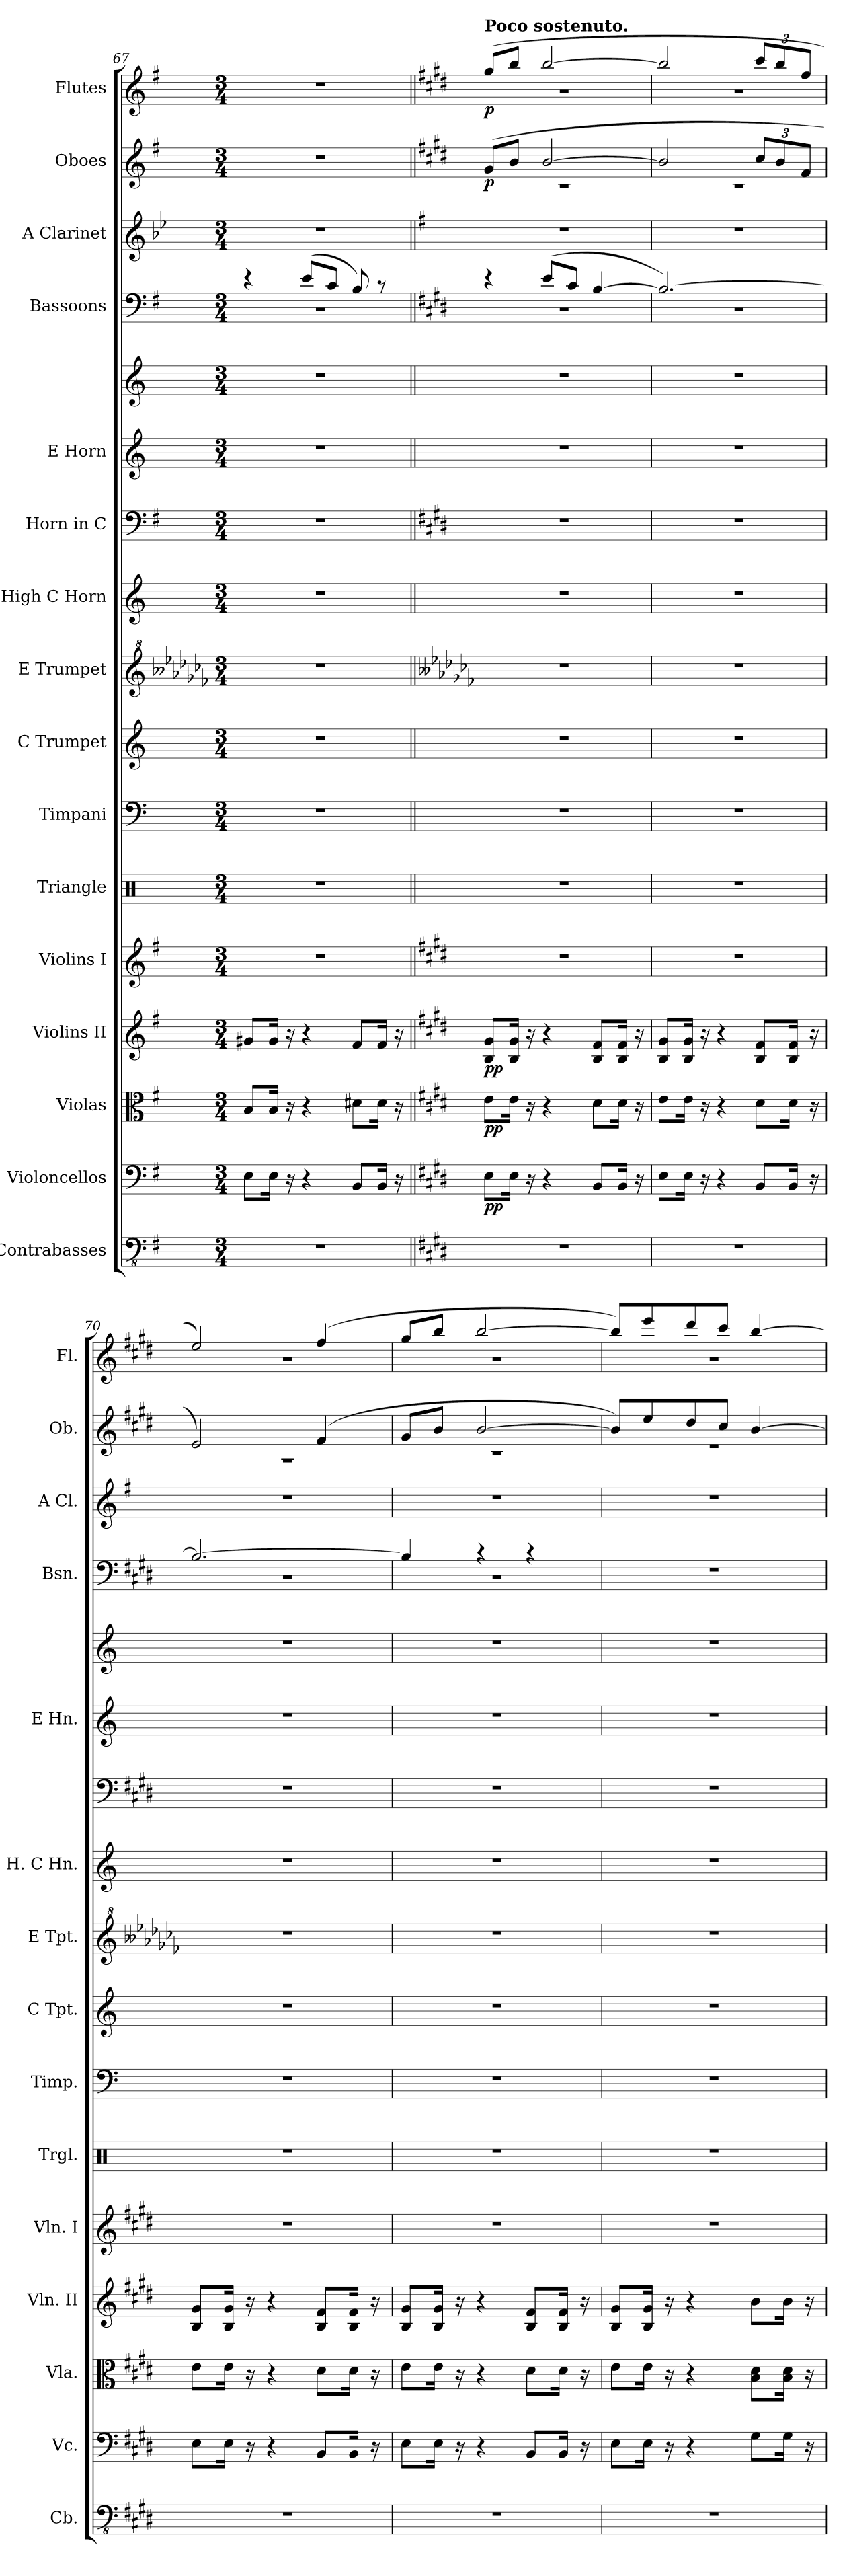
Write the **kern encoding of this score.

**kern	**kern	**dynam	**kern	**dynam	**kern	**dynam	**kern	**kern	**kern	**kern	**kern	**kern	**kern	**kern	**kern	**kern	**kern	**kern	**dynam	**kern	**dynam
*part16	*part15	*part15	*part14	*part14	*part13	*part13	*part12	*part11	*part10	*part9	*part8	*part7	*part6	*part5	*part5	*part4	*part3	*part2	*part2	*part1	*part1
*staff17	*staff16	*staff16	*staff15	*staff15	*staff14	*staff14	*staff13	*staff12	*staff11	*staff10	*staff9	*staff8	*staff7	*staff6	*staff5	*staff4	*staff3	*staff2	*staff2	*staff1	*staff1
*I"Contrabasses	*I"Violoncellos	*	*I"Violas	*	*I"Violins II	*	*I"Violins I	*I"Triangle	*I"Timpani	*I"C Trumpet	*I"E Trumpet	*I"High C Horn	*I"Horn in C	*I"E Horn	*	*I"Bassoons	*I"A Clarinet	*I"Oboes	*	*I"Flutes	*
*I'Cb.	*I'Vc.	*	*I'Vla.	*	*I'Vln. II	*	*I'Vln. I	*I'Trgl.	*I'Timp.	*I'C Tpt.	*I'E Tpt.	*I'H. C Hn.	*	*I'E Hn.	*	*I'Bsn.	*I'A Cl.	*I'Ob.	*	*I'Fl.	*
*clefFv4	*clefF4	*	*clefC3	*	*clefG2	*	*clefG2	*clefX	*clefF4	*clefG2	*clefG^2	*clefG2	*clefF4	*clefG2	*clefG2	*clefF4	*clefG2	*clefG2	*	*clefG2	*
*ITrd7c12	*	*	*	*	*	*	*	*	*	*	*ITrd-3c-4	*ITrd7c12	*ITrd7c12	*ITrd5c8	*ITrd5c8	*	*ITrd2c3	*	*	*	*
*k[f#]	*k[f#]	*	*k[f#]	*	*k[f#]	*	*k[f#]	*k[]	*k[]	*k[]	*k[b--e-a-d-g-c-f-]	*k[]	*k[f#]	*k[f#c#g#d#]	*k[f#c#g#d#]	*k[f#]	*k[f#]	*k[f#]	*	*k[f#]	*
*M3/4	*M3/4	*	*M3/4	*	*M3/4	*	*M3/4	*M3/4	*M3/4	*M3/4	*M3/4	*M3/4	*M3/4	*M3/4	*M3/4	*M3/4	*M3/4	*M3/4	*	*M3/4	*
=67	=67	=67	=67	=67	=67	=67	=67	=67	=67	=67	=67	=67	=67	=67	=67	=67	=67	=67	=67	=67	=67
*	*	*	*	*	*	*	*	*	*	*	*	*	*	*	*	*^	*	*	*	*	*
2.r	8E\L	.	8B/L	.	8g#X/L	.	2.r	2.r	2.r	2.r	2.r	2.r	2.r	2.r	2.r	4r	2.r	2.r	2.r	.	2.r	.
.	16E\Jk	.	16B/Jk	.	16g#/Jk	.	.	.	.	.	.	.	.	.	.	.	.	.	.	.	.	.
.	16r	.	16r	.	16r	.	.	.	.	.	.	.	.	.	.	.	.	.	.	.	.	.
.	4r	.	4r	.	4r	.	.	.	.	.	.	.	.	.	.	(>8e/L	.	.	.	.	.	.
.	.	.	.	.	.	.	.	.	.	.	.	.	.	.	.	8c/J	.	.	.	.	.	.
.	8BB/L	.	8d#X\L	.	8f#/L	.	.	.	.	.	.	.	.	.	.	8B/)	.	.	.	.	.	.
.	16BB/Jk	.	16d#\Jk	.	16f#/Jk	.	.	.	.	.	.	.	.	.	.	8r	.	.	.	.	.	.
.	16r	.	16r	.	16r	.	.	.	.	.	.	.	.	.	.	.	.	.	.	.	.	.
=68||	=68||	=68||	=68||	=68||	=68||	=68||	=68||	=68||	=68||	=68||	=68||	=68||	=68||	=68||	=68||	=68||	=68||	=68||	=68||	=68||	=68||	=68||
*k[f#c#g#d#]	*k[f#c#g#d#]	*	*k[f#c#g#d#]	*	*k[f#c#g#d#]	*	*k[f#c#g#d#]	*	*k[]	*k[]	*k[b--e-a-d-g-c-f-]	*k[]	*k[f#c#g#d#]	*k[f#c#g#d#]	*k[f#c#g#d#]	*k[f#c#g#d#]	*	*k[f#c#g#d#]	*k[f#c#g#d#]	*	*k[f#c#g#d#]	*
*	*	*	*	*	*	*	*	*	*	*	*	*	*	*	*	*	*	*	*^	*	*^	*
!	!	!	!	!	!	!	!	!	!	!	!	!	!	!	!	!	!	!	!	!	!	!LO:TX:a:B:t=Poco sostenuto.	!	!
!	!	!LO:DY:b	!	!LO:DY:b	!	!LO:DY:b	!	!	!	!	!	!	!	!	!	!	!	!	!	!	!LO:DY:b	!	!	!LO:DY:b
2.r	8E\L	pp	8e\L	pp	8B/ 8g#/L	pp	2.r	2.r	2.r	2.r	2.r	2.r	2.r	2.r	2.r	4r	2.r	2.r	(>8g#/L	2.r	p	(>8gg#/L	2.r	p
.	16E\Jk	.	16e\Jk	.	16B/ 16g#/Jk	.	.	.	.	.	.	.	.	.	.	.	.	.	8b/J	.	.	8bb/J	.	.
.	16r	.	16r	.	16r	.	.	.	.	.	.	.	.	.	.	.	.	.	.	.	.	.	.	.
.	4r	.	4r	.	4r	.	.	.	.	.	.	.	.	.	.	(>8e/L	.	.	[2b/	.	.	[2bb/	.	.
.	.	.	.	.	.	.	.	.	.	.	.	.	.	.	.	8c#/J	.	.	.	.	.	.	.	.
.	8BB/L	.	8d#\L	.	8B/ 8f#/L	.	.	.	.	.	.	.	.	.	.	[4B/	.	.	.	.	.	.	.	.
.	16BB/Jk	.	16d#\Jk	.	16B/ 16f#/Jk	.	.	.	.	.	.	.	.	.	.	.	.	.	.	.	.	.	.	.
.	16r	.	16r	.	16r	.	.	.	.	.	.	.	.	.	.	.	.	.	.	.	.	.	.	.
!!LO:PB:g=z	!!
=69	=69	=69	=69	=69	=69	=69	=69	=69	=69	=69	=69	=69	=69	=69	=69	=69	=69	=69	=69	=69	=69	=69	=69	=69
2.r	8E\L	.	8e\L	.	8B/ 8g#/L	.	2.r	2.r	2.r	2.r	2.r	2.r	2.r	2.r	2.r	2.B/_)	2.r	2.r	2b/]	2.r	.	2bb/]	2.r	.
.	16E\Jk	.	16e\Jk	.	16B/ 16g#/Jk	.	.	.	.	.	.	.	.	.	.	.	.	.	.	.	.	.	.	.
.	16r	.	16r	.	16r	.	.	.	.	.	.	.	.	.	.	.	.	.	.	.	.	.	.	.
.	4r	.	4r	.	4r	.	.	.	.	.	.	.	.	.	.	.	.	.	.	.	.	.	.	.
*	*	*	*	*	*	*	*	*	*	*	*	*	*	*	*	*	*	*	*Xbrackettup	*	*	*Xbrackettup	*	*
.	8BB/L	.	8d#\L	.	8B/ 8f#/L	.	.	.	.	.	.	.	.	.	.	.	.	.	12cc#/L	.	.	12ccc#/L	.	.
.	.	.	.	.	.	.	.	.	.	.	.	.	.	.	.	.	.	.	12b/	.	.	12bb/	.	.
.	16BB/Jk	.	16d#\Jk	.	16B/ 16f#/Jk	.	.	.	.	.	.	.	.	.	.	.	.	.	.	.	.	.	.	.
.	.	.	.	.	.	.	.	.	.	.	.	.	.	.	.	.	.	.	12f#/J	.	.	12ff#/J	.	.
.	16r	.	16r	.	16r	.	.	.	.	.	.	.	.	.	.	.	.	.	.	.	.	.	.	.
=70	=70	=70	=70	=70	=70	=70	=70	=70	=70	=70	=70	=70	=70	=70	=70	=70	=70	=70	=70	=70	=70	=70	=70	=70
2.r	8E\L	.	8e\L	.	8B/ 8g#/L	.	2.r	2.r	2.r	2.r	2.r	2.r	2.r	2.r	2.r	2.B/_	2.r	2.r	2e/)	2.r	.	2ee/)	2.r	.
.	16E\Jk	.	16e\Jk	.	16B/ 16g#/Jk	.	.	.	.	.	.	.	.	.	.	.	.	.	.	.	.	.	.	.
.	16r	.	16r	.	16r	.	.	.	.	.	.	.	.	.	.	.	.	.	.	.	.	.	.	.
.	4r	.	4r	.	4r	.	.	.	.	.	.	.	.	.	.	.	.	.	.	.	.	.	.	.
.	8BB/L	.	8d#\L	.	8B/ 8f#/L	.	.	.	.	.	.	.	.	.	.	.	.	.	(>4f#/	.	.	(>4ff#/	.	.
.	16BB/Jk	.	16d#\Jk	.	16B/ 16f#/Jk	.	.	.	.	.	.	.	.	.	.	.	.	.	.	.	.	.	.	.
.	16r	.	16r	.	16r	.	.	.	.	.	.	.	.	.	.	.	.	.	.	.	.	.	.	.
=71	=71	=71	=71	=71	=71	=71	=71	=71	=71	=71	=71	=71	=71	=71	=71	=71	=71	=71	=71	=71	=71	=71	=71	=71
2.r	8E\L	.	8e\L	.	8B/ 8g#/L	.	2.r	2.r	2.r	2.r	2.r	2.r	2.r	2.r	2.r	4B/]	2.r	2.r	8g#/L	2.r	.	8gg#/L	2.r	.
.	16E\Jk	.	16e\Jk	.	16B/ 16g#/Jk	.	.	.	.	.	.	.	.	.	.	.	.	.	8b/J	.	.	8bb/J	.	.
.	16r	.	16r	.	16r	.	.	.	.	.	.	.	.	.	.	.	.	.	.	.	.	.	.	.
.	4r	.	4r	.	4r	.	.	.	.	.	.	.	.	.	.	4r	.	.	[2b/	.	.	[2bb/	.	.
.	8BB/L	.	8d#\L	.	8B/ 8f#/L	.	.	.	.	.	.	.	.	.	.	4r	.	.	.	.	.	.	.	.
.	16BB/Jk	.	16d#\Jk	.	16B/ 16f#/Jk	.	.	.	.	.	.	.	.	.	.	.	.	.	.	.	.	.	.	.
.	16r	.	16r	.	16r	.	.	.	.	.	.	.	.	.	.	.	.	.	.	.	.	.	.	.
*	*	*	*	*	*	*	*	*	*	*	*	*	*	*	*	*v	*v	*	*	*	*	*	*	*
=72	=72	=72	=72	=72	=72	=72	=72	=72	=72	=72	=72	=72	=72	=72	=72	=72	=72	=72	=72	=72	=72	=72	=72
2.r	8E\L	.	8e\L	.	8B/ 8g#/L	.	2.r	2.r	2.r	2.r	2.r	2.r	2.r	2.r	2.r	2.r	2.r	8b/L])	2.r	.	8bb/L])	2.r	.
.	16E\Jk	.	16e\Jk	.	16B/ 16g#/Jk	.	.	.	.	.	.	.	.	.	.	.	.	8ee/	.	.	8eee/	.	.
.	16r	.	16r	.	16r	.	.	.	.	.	.	.	.	.	.	.	.	.	.	.	.	.	.
.	4r	.	4r	.	4r	.	.	.	.	.	.	.	.	.	.	.	.	8dd#/	.	.	8ddd#/	.	.
.	.	.	.	.	.	.	.	.	.	.	.	.	.	.	.	.	.	8cc#/J	.	.	8ccc#/J	.	.
.	8G#\L	.	8B\ 8d#\L	.	8b\L	.	.	.	.	.	.	.	.	.	.	.	.	[4b/	.	.	[4bb/	.	.
.	16G#\Jk	.	16B\ 16d#\Jk	.	16b\Jk	.	.	.	.	.	.	.	.	.	.	.	.	.	.	.	.	.	.
.	16r	.	16r	.	16r	.	.	.	.	.	.	.	.	.	.	.	.	.	.	.	.	.	.
*	*	*	*	*	*	*	*	*	*	*	*	*	*	*	*	*	*	*v	*v	*	*	*	*
*	*	*	*	*	*	*	*	*	*	*	*	*	*	*	*	*	*	*	*	*v	*v	*
=	=	=	=	=	=	=	=	=	=	=	=	=	=	=	=	=	=	=	=	=	=
*-	*-	*-	*-	*-	*-	*-	*-	*-	*-	*-	*-	*-	*-	*-	*-	*-	*-	*-	*-	*-	*-
